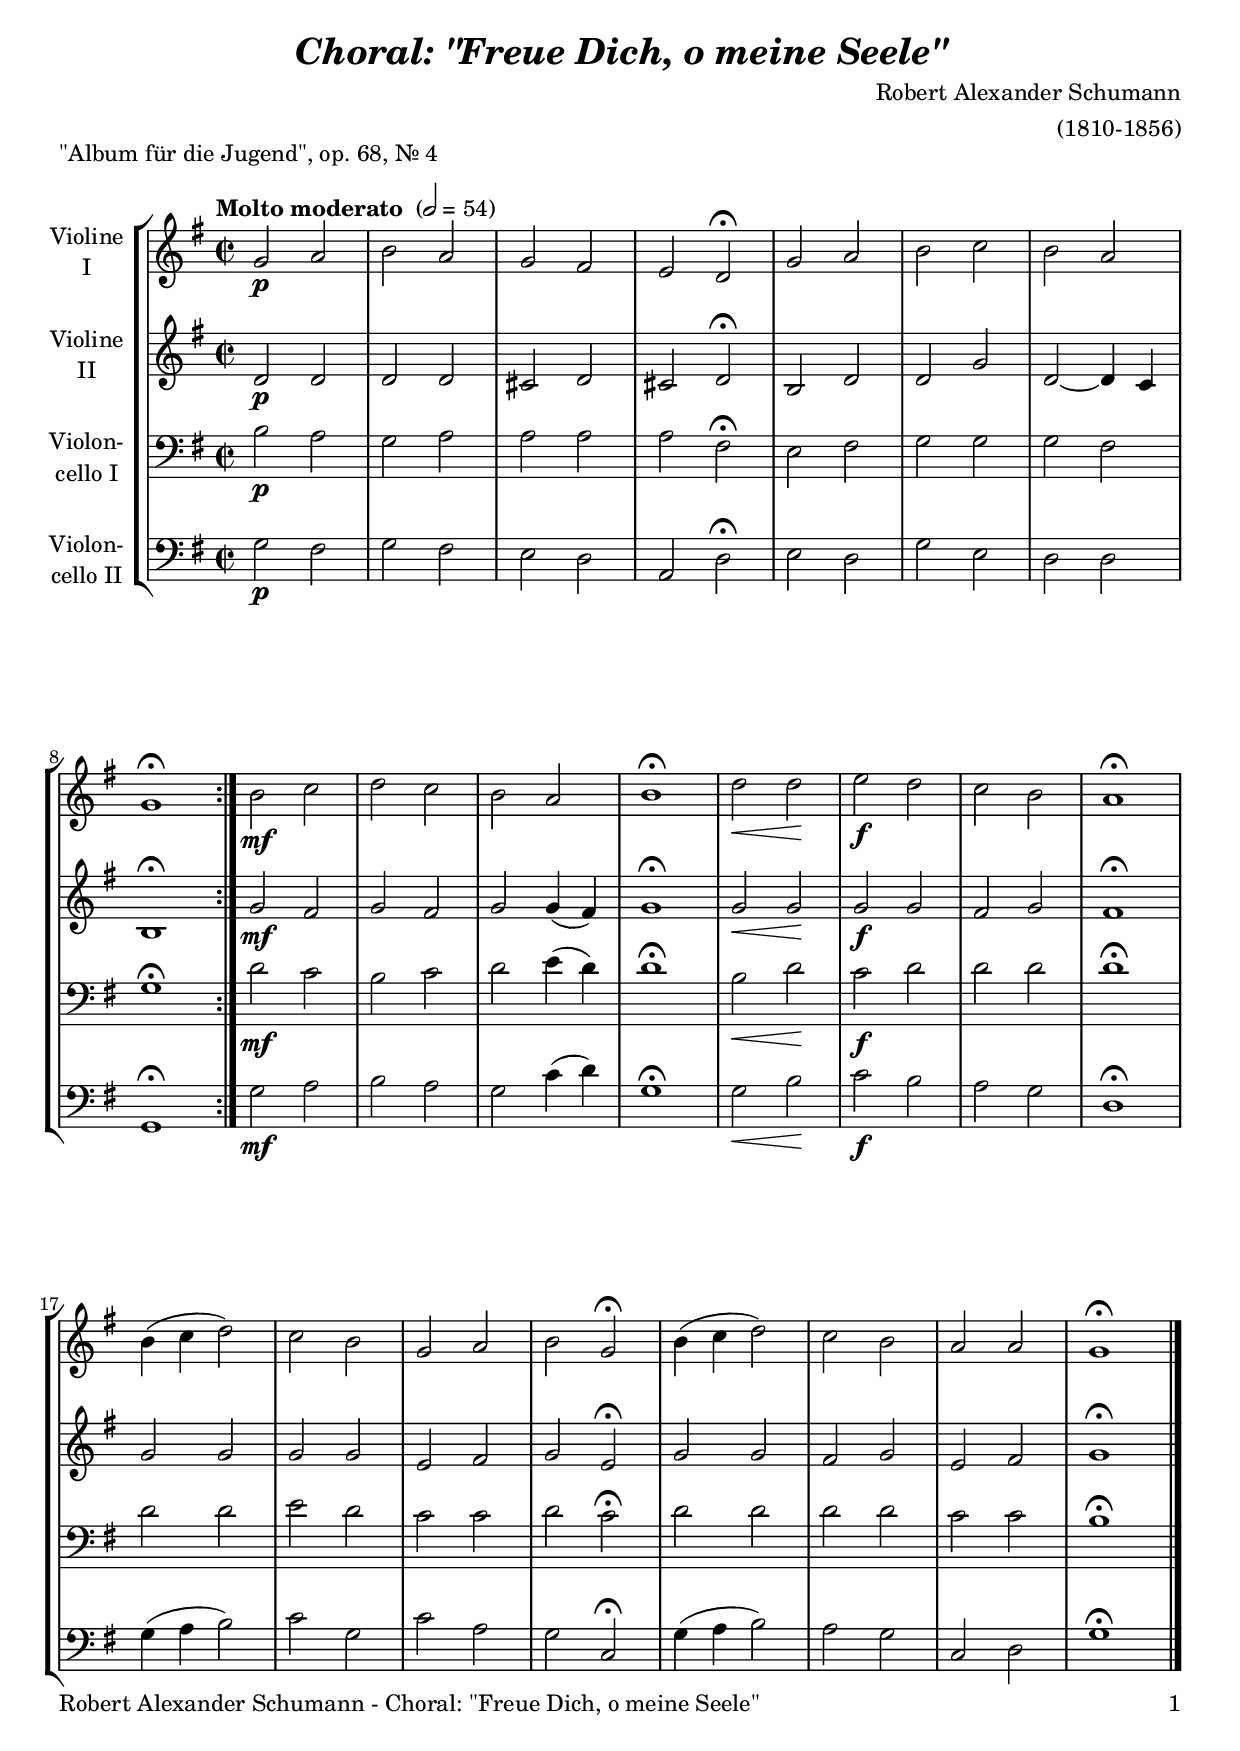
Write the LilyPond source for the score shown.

\version "2.18.2"
\include "deutsch.ly"

#(set-global-staff-size 20)

\header {
  title     = \markup \bold \italic "Choral: \"Freue Dich, o meine Seele\""
  composer  = "Robert Alexander Schumann"
  arranger  = "(1810-1856)"
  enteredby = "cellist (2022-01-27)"
  piece     = "\"Album für die Jugend\", op. 68, Nr. 4"
}

voiceconsts = {
  \key g \major
  \time 2/2
  \clef "treble"
%  \numericTimeSignature
%  \compressEmptyMeasures
  % Set default beaming for all staves
%  \set Timing.beamExceptions = #'()
%  \set Timing.baseMoment     = #(ly:make-moment 1 4)
%  \set Timing.beatStructure  = #'(1 1 1)
  \tempo "Molto moderato " 2=54
}

micl = "clarinet"
mifl = "flute"
miob = "oboe"
mifh = "french horn"
misx = "tenor sax"
mist = "string ensemble 1"
mivl = "violin"
miba = "cello"

boxa = { \bar "||" \mark \markup \box \italic "A" \key c \major }
boxb = { \bar "||" \mark \markup \box \italic "B" \key f \major }

dcaf = \mark \markup \box \italic "D.C. al Fine"
fine = \mark \markup \box \italic "Fine"

va = \relative c'' {
  \voiceconsts

  \repeat volta 2 {
    g2\p a
    h a
    g fis
    e d\fermata

    g a
    h c
    h a
    g1\fermata
  }

  h2\mf c
  d c
  h a
  h1\fermata
  d2\< d\!

  e\f d
  c h
  a1\fermata
  h4( c d2)
  c h
  g a

  h g\fermata
  h4( c d2)
  c h
  a a
  g1\fermata \bar "|."
}

vb = \relative c' {
  \voiceconsts

  \repeat volta 2 {
    d2\p d
    d d
    cis d
    cis d\fermata

    h d
    d g
    d~ d4 c
    h1\fermata
  }

  g'2\mf fis 
  g fis
  g g4( fis)
  g1\fermata
  g2\< g\!

  g\f g
  fis g
  fis1\fermata
  g2 g
  g g
  e fis

  g e\fermata
  g g
  fis g
  e fis
  g1\fermata \bar "|."
}

vc = \relative c' {
  \voiceconsts
  \clef "bass"

  \repeat volta 2 {
    h2\p a
    g a
    a a
    a fis\fermata

    e fis
    g g
    g fis
    g1\fermata
  }

  d'2\mf c
  h c
  d e4( d)
  d1\fermata
  h2\< d\!

  c\f d
  d d
  d1\fermata
  d2 d
  e d
  c c

  d c\fermata
  d d
  d d
  c c
  h1\fermata \bar "|."
}

vd = \relative c' {
  \voiceconsts
  \clef "bass"

  \repeat volta 2 {
    g2\p fis
    g fis
    e d
    a d\fermata

    e d
    g e
    d d
    g,1\fermata
  }

  g'2\mf a
  h a
  g c4( d)
  g,1\fermata
  g2\< h\!

  c\f h
  a g
  d1\fermata
  g4( a h2)
  c g
  c a

  g c,\fermata
  g'4( a h2)
  a g
  c, d
  g1\fermata \bar "|."
}


music = \new StaffGroup <<
      \new Staff {
	\set Staff.midiInstrument = \mivl
	\set Staff.instrumentName = \markup \center-column { "Violine" "I" }
	\transpose g g { \va }
      }

      \new Staff {
	\set Staff.midiInstrument = \mivl
	\set Staff.instrumentName = \markup \center-column { "Violine" "II" }
	\transpose g g { \vb }
      }

      \new Staff {
	\set Staff.midiInstrument = \miba
	\set Staff.instrumentName = \markup \center-column { "Violon-" "cello I" }
	\transpose g g { \vc }
      }

      \new Staff {
	\set Staff.midiInstrument = \miba
	\set Staff.instrumentName = \markup \center-column { "Violon-" "cello II" }
	\transpose g g { \vd }
      }
>>

\book {
   \paper {
    print-page-number = ##t
    print-first-page-number = ##t
    ragged-last-bottom = ##f
    oddHeaderMarkup = \markup \null
    evenHeaderMarkup = \markup \null
    oddFooterMarkup = \markup {
      \fill-line {
        \on-the-fly #print-page-number-check-first
        "Robert Alexander Schumann - Choral: \"Freue Dich, o meine Seele\"" \fromproperty #'page:page-number-string
      }
    }
    evenFooterMarkup = \oddFooterMarkup
  } \score {
    \music
    \layout {}
  }

  \score {
    \unfoldRepeats \music

    \midi {
      \context {
        \Score
      }
    }
  }
}